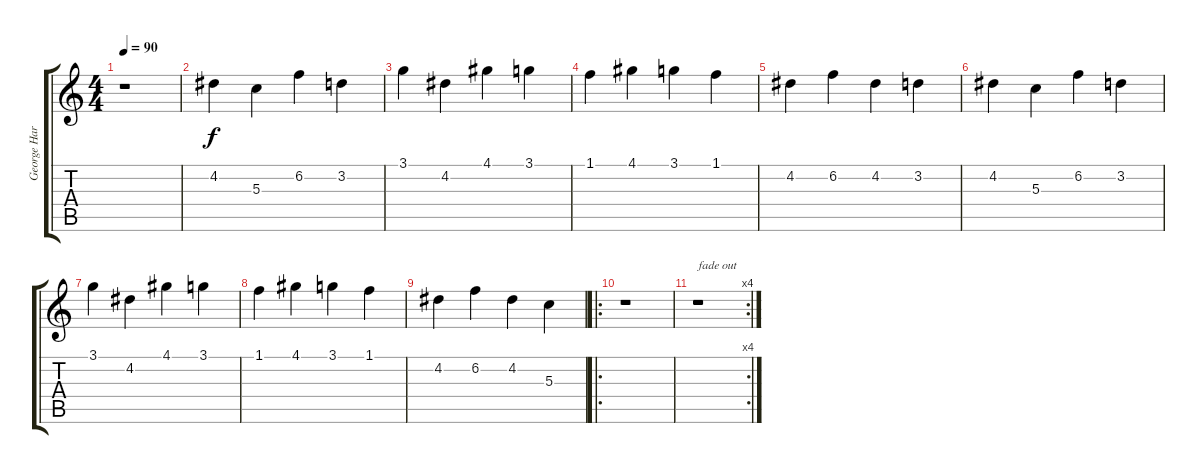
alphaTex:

\track ("George Harrison" "George Har") {instrument electricguitarclean}
\staff {score tabs}
\tuning (E4 B3 G3 D3 A2 E2) {hide}
\ts (4 4)
\tempo 90
\clef g2
\ks c
r.1{dy f} |
4.2.4 5.3.4 6.2.4 3.2.4 |
3.1.4 4.2.4 4.1.4 3.1.4 |
1.1.4 4.1.4 3.1.4 1.1.4 |
4.2.4 6.2.4 4.2.4 3.2.4 |
4.2.4 5.3.4 6.2.4 3.2.4 |
3.1.4 4.2.4 4.1.4 3.1.4 |
1.1.4 4.1.4 3.1.4 1.1.4 |
4.2.4 6.2.4 4.2.4 5.3.4 |
\ro
r.1 |
\rc 4
r.1{txt "fade out"}
